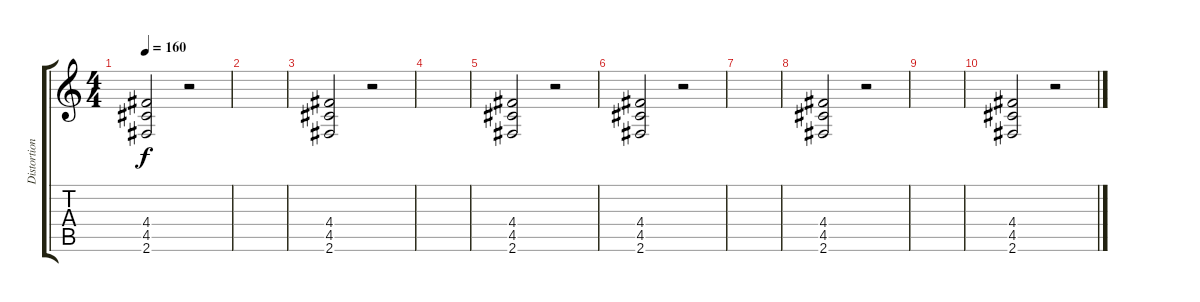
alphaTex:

\track ("Distortion" "Distortion") {instrument distortionguitar}
\staff {score tabs}
\tuning (E4 B3 G3 D3 A2 E2) {hide}
\ts (4 4)
\tempo 160
\clef g2
\ks c
(4.4 4.5 2.6).2{dy f} r.2 |
|
(4.4 4.5 2.6).2 r.2 |
|
(4.4 4.5 2.6).2 r.2 |
(4.4 4.5 2.6).2 r.2 |
|
(4.4 4.5 2.6).2 r.2 |
|
(4.4 4.5 2.6).2 r.2
